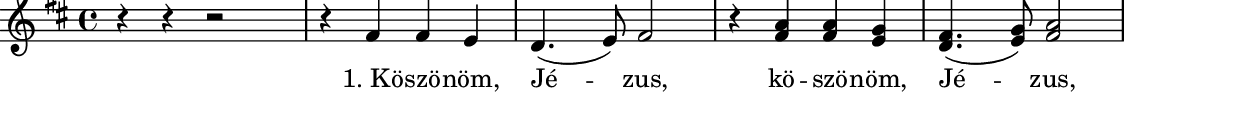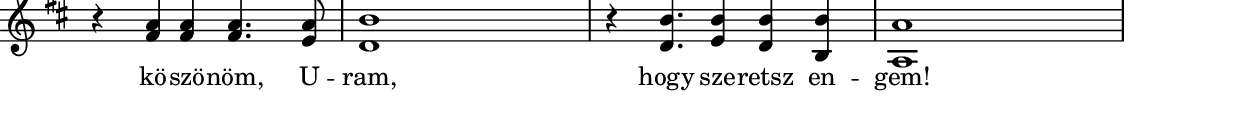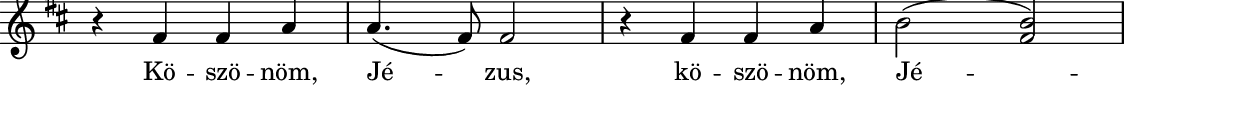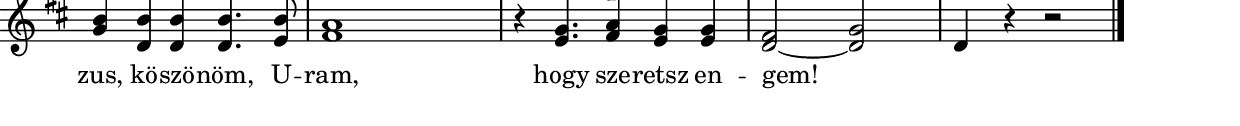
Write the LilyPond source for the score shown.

% MusicXML to Lilypond converter by Kovi

szovegAAA = \lyricmode {  "1. Kö" -- "szö" -- "nöm," "Jé" -- "zus," "kö" -- "szö" -- "nöm," "Jé" -- "zus," "kö" -- "szö" -- "nöm," "U" -- "ram," "hogy" "sze" -- "retsz" "en" -- "gem!" "Kö" -- "szö" -- "nöm," "Jé" -- "zus," "kö" -- "szö" -- "nöm," "Jé" -- "zus," "kö" -- "szö" -- "nöm," "U" -- "ram," "hogy" "sze" -- "retsz" "en" -- "gem!"  }

% Analyzing...
% 1 parts
% 1 Staff
% forceBassClefActive = 
melody = {
% 87 notes in the part
% 1 voices

\new Staff
\new Voice {
% 87 notes
% 18 mesaures

% Measure 1
\clef "treble"
\key d \major
\time 4/4 
r4 r4 r2 
% Measure 2
r4 fis'4 fis'4 e'4 
% Measure 3
d'4. (e'8 )fis'2 
% Measure 4
r4 <fis' a' >4 <fis' a' >4 <e' g' >4 
% Measure 5
<d' fis' >4. (<e' g' >8 )<fis' a' >2 
% Measure 6
\break
r4 <fis' a' >8 <fis' a' >8 <fis' a' >4. <e' a' >8 
% Measure 7
<d' b' >1 
% Measure 8
r4 <d' b' >8. <e' b' >16 <d' b' >4 <b b' >4 
% Measure 9
<a a' >1 
% Measure 10
\break
r4 fis'4 fis'4 a'4 
% Measure 11
a'4. (fis'8 )fis'2 
% Measure 12
r4 fis'4 fis'4 a'4 
% Measure 13
b'2 (<fis' b' >2 )
% Measure 14
\break
<g' b' >4 <d' b' >8 <d' b' >8 <d' b' >4. <e' b' >8 
% Measure 15
<fis' a' >1 
% Measure 16
r4 <e' g' >8. <fis' a' >16 <e' g' >4 <e' g' >4 
% Measure 17
<d' fis' >2~ <d' g' >2 
% Measure 18
d'4 r4 r2 \bar "|." 
} % voice
\addlyrics { \szovegAAA }

} % melody


harmonies = \chordmode {
% 15 chords
\germanChords
d4 g4 d4 s4 s4 s4 s4 s4 d4 s4 s4 s4 s4 s4 s4 s4 d4 s4 s4 s4 s4 s4 s4 s4 g4 s4 s4 s4 s4 s4 s4 s4 d4 s4 s4 s4 s4 s4 s4 s4 fis4:m s4 s4 s4 s4 s4 s4 s4 b4:m s4 s4 s4 g4 s4 s4 s4 d4 s4 s4 s4 a4 s4 s4 s4 d4 s4 g4 s4 d4
}

\include "../../definitions.ly"
